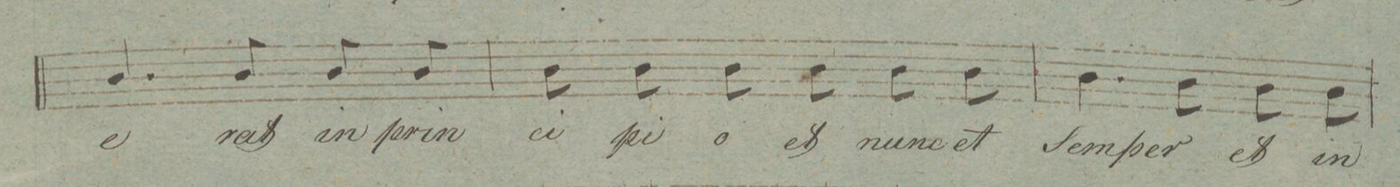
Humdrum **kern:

**kern	**text	**dynam
*I"Baſso.	*	*
*clefF4	*	*
*k[f#]	*	*
*M3/4	*	*
4.D/	e-	.
8D/	-rat	.
8D/	in	.
8D/	prin-	.
=114	=114	=114
8D\	-ci-	.
8D\	-pi-	.
8D\	-o	.
8D\	et	.
8D\	nunc	.
8D\	et	.
=115	=115	=115
4.D\	Sem-	.
8D\	-per	.
8D\	et	.
8D\	in	.
=116	=116	=116
*-	*-	*-
